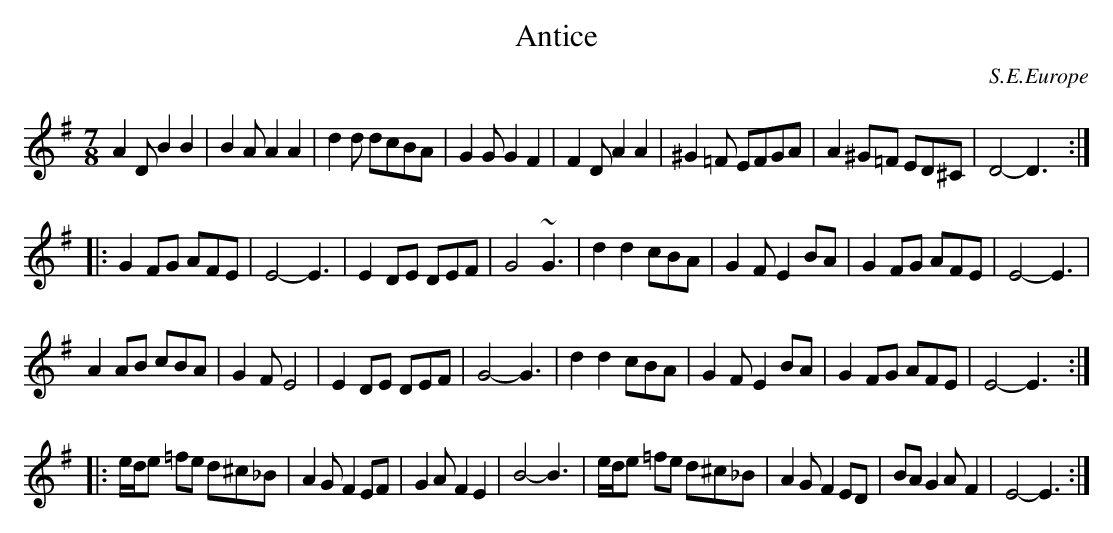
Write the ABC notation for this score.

X:1
T:Antice
M:7/8
O:S.E.Europe
K:D mixolydian
A2D B2B2 | B2A A2A2 | d2d dcBA | G2G G2F2 |\
F2D A2A2 | ^G2=F EFGA | A2^G=F ED^C | D4-D3 :|
|:[K:Em]\
 G2FG AFE | E4-E3 | E2DE DEF | G4~G3 |\
d2d2 cBA | G2F E2BA | G2FG AFE | E4-E3 |
A2AB cBA | G2F E4 | E2DE DEF | G4-G3 |\
d2d2 cBA | G2F E2BA | G2FG AFE | E4-E3 :|
|: e/2d/2e =fe d^c_B | A2G F2EF | \
G2A F2E2 | B4-B3 | e/2d/2e =fe d^c_B |\
A2G F2 ED | BA G2AF2 | E4-E3:|
